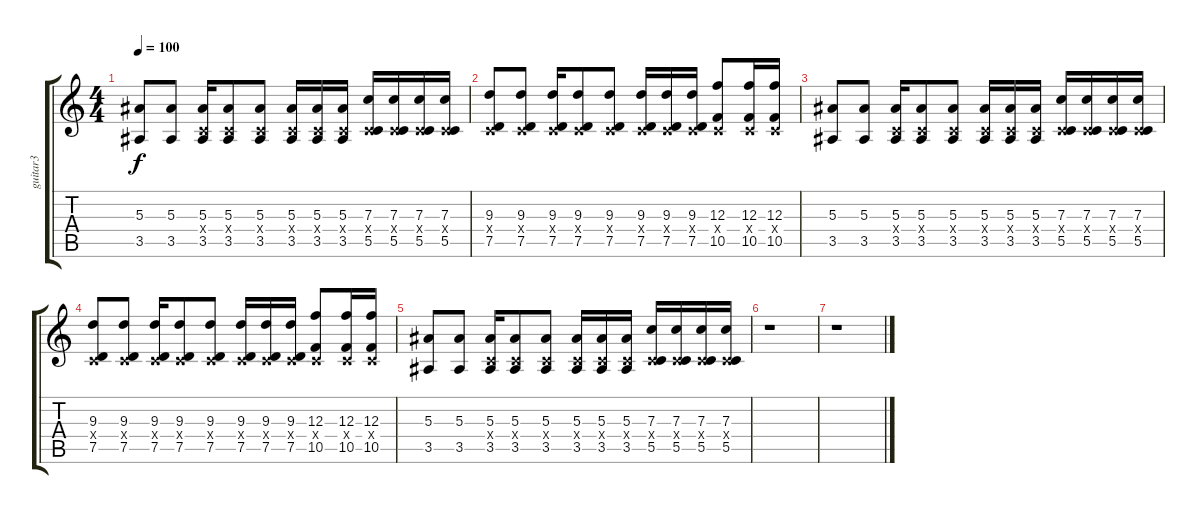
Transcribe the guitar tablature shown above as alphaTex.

\track ("guitar3" "guitar3") {instrument distortionguitar}
\staff {score tabs}
\tuning (D4 A3 F3 C3 G2 D2) {hide}
\ts (4 4)
\tempo 100
\clef g2
\ks c
(5.3 3.5).8{dy f} (5.3 3.5).8 (5.3 0.4{x} 3.5).16 (5.3 0.4{x} 3.5).8 (5.3 0.4{x} 3.5).8 (5.3 0.4{x} 3.5).16 (5.3 0.4{x} 3.5).16 (5.3 0.4{x} 3.5).16 (7.3 0.4{x} 5.5).16 (7.3 0.4{x} 5.5).16 (7.3 0.4{x} 5.5).16 (7.3 0.4{x} 5.5).16 |
(9.3 0.4{x} 7.5).8 (9.3 0.4{x} 7.5).8 (9.3 0.4{x} 7.5).16 (9.3 0.4{x} 7.5).8 (9.3 0.4{x} 7.5).8 (9.3 0.4{x} 7.5).16 (9.3 0.4{x} 7.5).16 (9.3 0.4{x} 7.5).16 (12.3 0.4{x} 10.5).8 (12.3 0.4{x} 10.5).16 (12.3 0.4{x} 10.5).16 |
(5.3 3.5).8 (5.3 3.5).8 (5.3 0.4{x} 3.5).16 (5.3 0.4{x} 3.5).8 (5.3 0.4{x} 3.5).8 (5.3 0.4{x} 3.5).16 (5.3 0.4{x} 3.5).16 (5.3 0.4{x} 3.5).16 (7.3 0.4{x} 5.5).16 (7.3 0.4{x} 5.5).16 (7.3 0.4{x} 5.5).16 (7.3 0.4{x} 5.5).16 |
(9.3 0.4{x} 7.5).8 (9.3 0.4{x} 7.5).8 (9.3 0.4{x} 7.5).16 (9.3 0.4{x} 7.5).8 (9.3 0.4{x} 7.5).8 (9.3 0.4{x} 7.5).16 (9.3 0.4{x} 7.5).16 (9.3 0.4{x} 7.5).16 (12.3 0.4{x} 10.5).8 (12.3 0.4{x} 10.5).16 (12.3 0.4{x} 10.5).16 |
(5.3 3.5).8 (5.3 3.5).8 (5.3 0.4{x} 3.5).16 (5.3 0.4{x} 3.5).8 (5.3 0.4{x} 3.5).8 (5.3 0.4{x} 3.5).16 (5.3 0.4{x} 3.5).16 (5.3 0.4{x} 3.5).16 (7.3 0.4{x} 5.5).16 (7.3 0.4{x} 5.5).16 (7.3 0.4{x} 5.5).16 (7.3 0.4{x} 5.5).16 |
r.1 |
r.1
